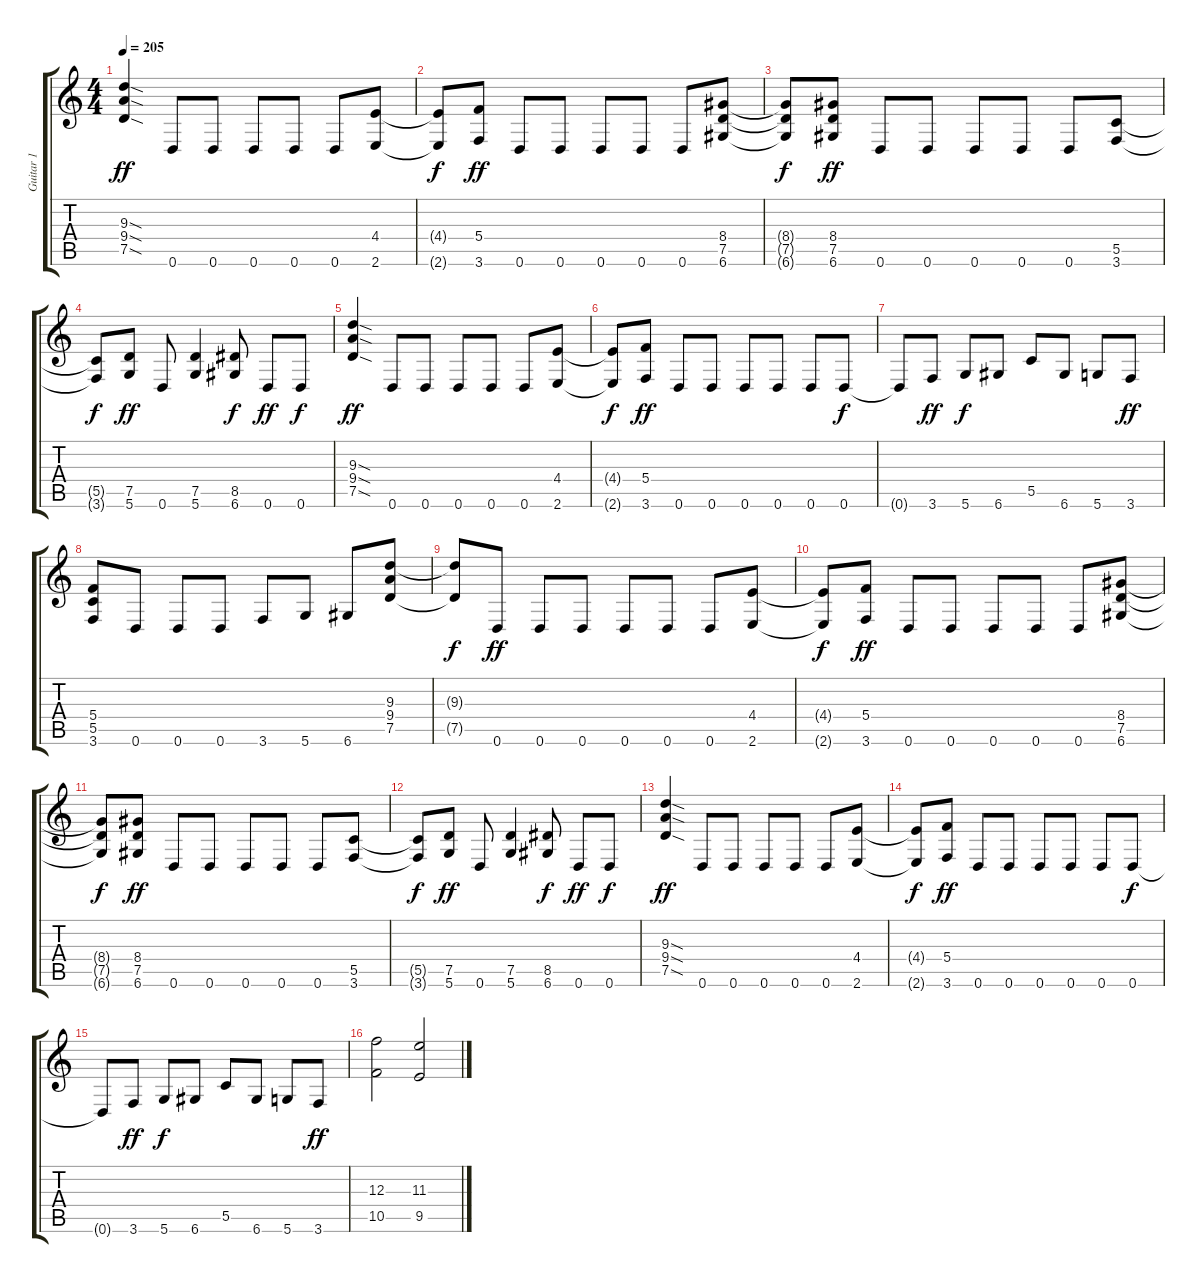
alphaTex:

\track ("Guitar 1" "Guitar 1") {instrument distortionguitar}
\staff {score tabs}
\tuning (D4 A3 F3 C3 G2 D2) {hide}
\ts (4 4)
\tempo 205
\clef g2
\ks c
(9.3{sod} 9.4{sod} 7.5{sod}).4{dy ff} 0.6.8 0.6.8 0.6.8 0.6.8 0.6.8 (4.4 2.6).8 |
(4.4{t} 2.6{t}).8{dy f} (5.4 3.6).8{dy ff} 0.6.8 0.6.8 0.6.8 0.6.8 0.6.8 (8.4 7.5 6.6).8 |
(8.4{t} 7.5{t} 6.6{t}).8{dy f} (8.4 7.5 6.6).8{dy ff} 0.6.8 0.6.8 0.6.8 0.6.8 0.6.8 (5.5 3.6).8 |
(5.5{t} 3.6{t}).8{dy f} (7.5 5.6).8{dy ff} 0.6.8 (7.5 5.6).4 (8.5 6.6).8{dy f} 0.6.8{dy ff} 0.6.8{dy f} |
(9.3{sod} 9.4{sod} 7.5{sod}).4{dy ff} 0.6.8 0.6.8 0.6.8 0.6.8 0.6.8 (4.4 2.6).8 |
(4.4{t} 2.6{t}).8{dy f} (5.4 3.6).8{dy ff} 0.6.8 0.6.8 0.6.8 0.6.8 0.6.8 0.6.8{dy f} |
0.6{t}.8 3.6.8{dy ff} 5.6.8{dy f} 6.6.8 5.5.8 6.6.8 5.6.8 3.6.8{dy ff} |
(5.4 5.5 3.6).8 0.6.8 0.6.8 0.6.8 3.6.8 5.6.8 6.6.8 (9.3 9.4 7.5).8 |
(9.3{t} 7.5{t}).8{dy f} 0.6.8{dy ff} 0.6.8 0.6.8 0.6.8 0.6.8 0.6.8 (4.4 2.6).8 |
(4.4{t} 2.6{t}).8{dy f} (5.4 3.6).8{dy ff} 0.6.8 0.6.8 0.6.8 0.6.8 0.6.8 (8.4 7.5 6.6).8 |
(8.4{t} 7.5{t} 6.6{t}).8{dy f} (8.4 7.5 6.6).8{dy ff} 0.6.8 0.6.8 0.6.8 0.6.8 0.6.8 (5.5 3.6).8 |
(5.5{t} 3.6{t}).8{dy f} (7.5 5.6).8{dy ff} 0.6.8 (7.5 5.6).4 (8.5 6.6).8{dy f} 0.6.8{dy ff} 0.6.8{dy f} |
(9.3{sod} 9.4{sod} 7.5{sod}).4{dy ff} 0.6.8 0.6.8 0.6.8 0.6.8 0.6.8 (4.4 2.6).8 |
(4.4{t} 2.6{t}).8{dy f} (5.4 3.6).8{dy ff} 0.6.8 0.6.8 0.6.8 0.6.8 0.6.8 0.6.8{dy f} |
0.6{t}.8 3.6.8{dy ff} 5.6.8{dy f} 6.6.8 5.5.8 6.6.8 5.6.8 3.6.8{dy ff} |
(12.3 10.5).2 (11.3 9.5).2
